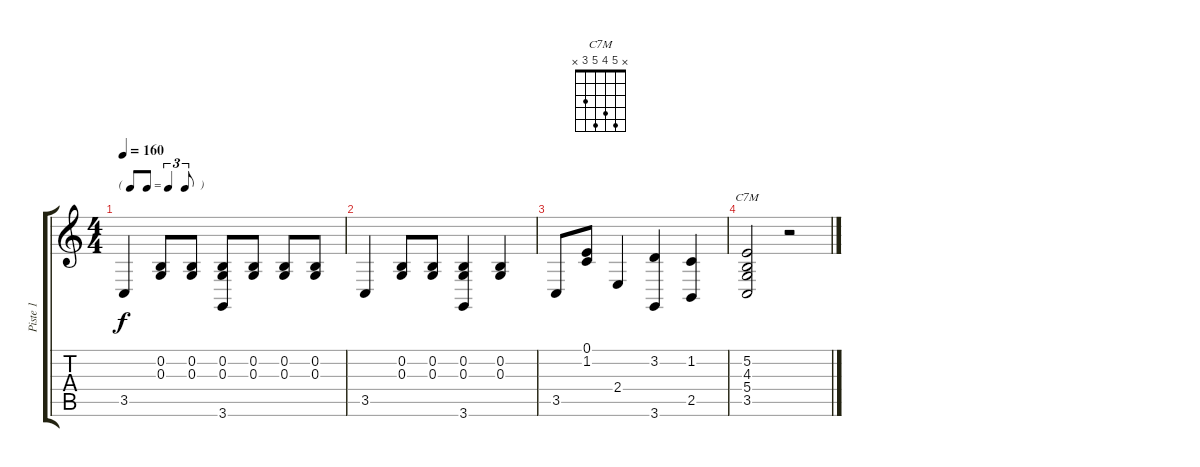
\track ("Piste 1" "Piste 1") {instrument acousticgrandpiano}
\staff {score tabs}
\tuning (E4 B3 G3 D3 A2 E2) {hide}
\chord ("C7M" x 5 4 5 3 x)
\ts (4 4)
\tf triplet8th
\tempo 160
\clef g2
\ks c
3.5.4{dy f} (0.2 0.3).8 (0.2 0.3).8 (0.2 0.3 3.6).8 (0.2 0.3).8 (0.2 0.3).8 (0.2 0.3).8 |
3.5.4 (0.2 0.3).8 (0.2 0.3).8 (0.2 0.3 3.6).4 (0.2 0.3).4 |
3.5.8 (0.1 1.2).8 2.4.4 (3.2 3.6).4 (1.2 2.5).4 |
(5.2 4.3 5.4 3.5).2{ch "C7M"} r.2
